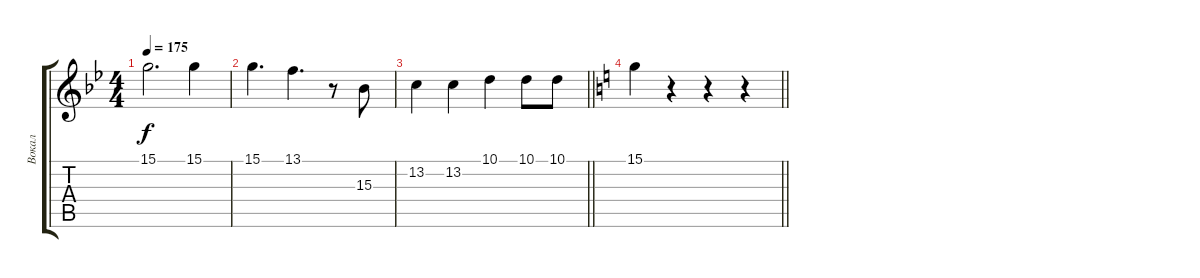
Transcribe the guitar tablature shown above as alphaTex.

\track ("Вокал" "Вокал") {instrument flute}
\staff {score tabs}
\tuning (E4 B3 G3 D3 A2 E2) {hide}
\ts (4 4)
\tempo 175
\clef g2
\ks bb
15.1.2{d dy f} 15.1.4 |
15.1.4{d} 13.1.4{d} r.8 15.3.8 |
\barLineRight lightlight
13.2.4 13.2.4 10.1.4 10.1.8 10.1.8 |
\barLineRight lightlight
\ks c
15.1.4 r.4 r.4 r.4
